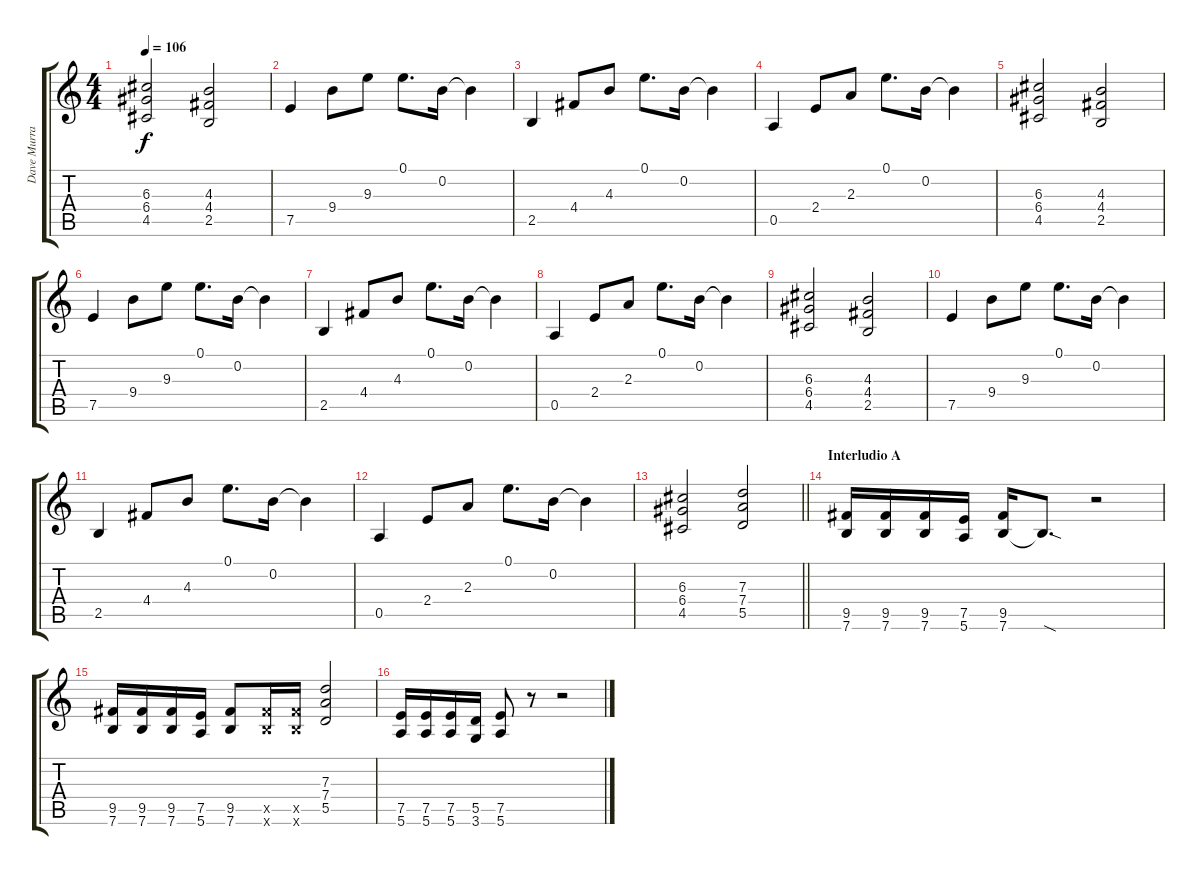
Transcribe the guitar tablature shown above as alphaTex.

\track ("Dave Murray" "Dave Murra") {instrument distortionguitar}
\staff {score tabs}
\tuning (E4 B3 G3 D3 A2 E2) {hide}
\ts (4 4)
\tempo 106
\clef g2
\ks c
(6.3 6.4 4.5).2{dy f} (4.3 4.4 2.5).2 |
7.5.4 9.4.8 9.3.8 0.1.8{d} 0.2.16 0.2{t}.4 |
2.5.4 4.4.8 4.3.8 0.1.8{d} 0.2.16 0.2{t}.4 |
0.5.4 2.4.8 2.3.8 0.1.8{d} 0.2.16 0.2{t}.4 |
(6.3 6.4 4.5).2 (4.3 4.4 2.5).2 |
7.5.4 9.4.8 9.3.8 0.1.8{d} 0.2.16 0.2{t}.4 |
2.5.4 4.4.8 4.3.8 0.1.8{d} 0.2.16 0.2{t}.4 |
0.5.4 2.4.8 2.3.8 0.1.8{d} 0.2.16 0.2{t}.4 |
(6.3 6.4 4.5).2 (4.3 4.4 2.5).2 |
7.5.4 9.4.8 9.3.8 0.1.8{d} 0.2.16 0.2{t}.4 |
2.5.4 4.4.8 4.3.8 0.1.8{d} 0.2.16 0.2{t}.4 |
0.5.4 2.4.8 2.3.8 0.1.8{d} 0.2.16 0.2{t}.4 |
\barLineRight lightlight
(6.3 6.4 4.5).2 (7.3 7.4 5.5).2 |
\section ("" "Interludio A")
(9.5 7.6).16 (9.5 7.6).16 (9.5 7.6).16 (7.5 5.6).16 (9.5 7.6).16 7.6{sod t}.8{d} r.2 |
(9.5 7.6).16 (9.5 7.6).16 (9.5 7.6).16 (7.5 5.6).16 (9.5 7.6).8 (9.5{x} 7.6{x}).16 (9.5{x} 7.6{x}).16 (7.3 7.4 5.5).2 |
(7.5 5.6).16 (7.5 5.6).16 (7.5 5.6).16 (5.5 3.6).16 (7.5 5.6).8 r.8 r.2
